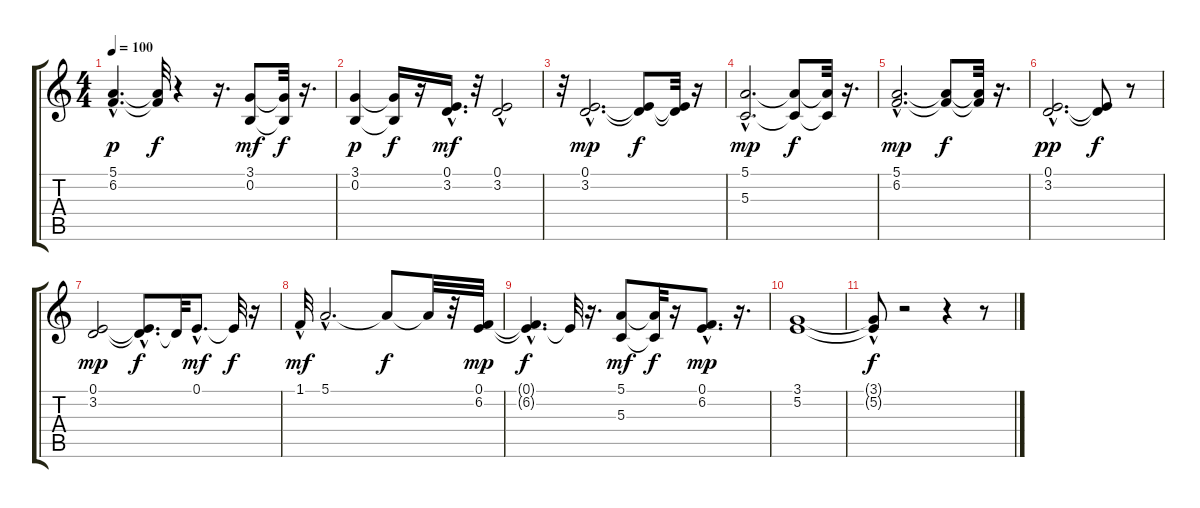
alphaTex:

\track "" {instrument stringensemble1}
\staff {score tabs}
\tuning (E4 B3 G3 D3 A2 E2) {hide}
\ts (4 4)
\tempo 100
\clef g2
\ks c
(5.1{hac} 6.2{hac}).4{d dy p} (5.1{t} 6.2{t}).32{dy f} r.4 r.16{d} (3.1 0.2).8{dy mf} (3.1{t} 0.2{t}).32{dy f} r.16{d} |
(3.1 0.2).4{dy p} (3.1{t} 0.2{t}).16{dy f} r.16 (0.1{hac} 3.2).16{d dy mf} r.32 (0.1{hac} 3.2).2 |
r.32 (0.1{hac} 3.2{hac}).2{d dy mp} (0.1{t} 3.2{t}).8{dy f} (0.1{t} 3.2{t}).32 r.16 |
(5.1{hac} 5.3{hac}).2{d dy mp} (5.1{t} 5.3{t}).8{dy f} (5.1{t} 5.3{t}).32 r.16{d} |
(5.1{hac} 6.2{hac}).2{d dy mp} (5.1{t} 6.2{t}).8{dy f} (5.1{t} 6.2{t}).32 r.16{d} |
(0.1{hac} 3.2{hac}).2{d dy pp} (0.1{t} 3.2{t}).8{dy f} r.8 |
(0.1 3.2).2{dy mp} (0.1{hac t} 3.2{hac t}).8{d dy f} 3.2{t}.32 0.1{hac}.8{d dy mf} 0.1{t}.32{dy f} r.16 |
1.1{hac}.32{dy mf} 5.1{hac}.2{d} 5.1{t}.8{dy f} 5.1{t}.32 r.32 (0.1 6.2).32{dy mp} |
(0.1{hac t} 6.2{hac t}).4{d dy f} 0.1{t}.32 r.16{d} (5.1 5.3).8{dy mf} (5.1{t} 5.3{t}).32{dy f} r.16 (0.1{hac} 6.2{hac}).8{d dy mp} r.16{d} |
(3.1 5.2).1 |
(3.1{hac t} 5.2{t}).8{dy f} r.2 r.4 r.8
